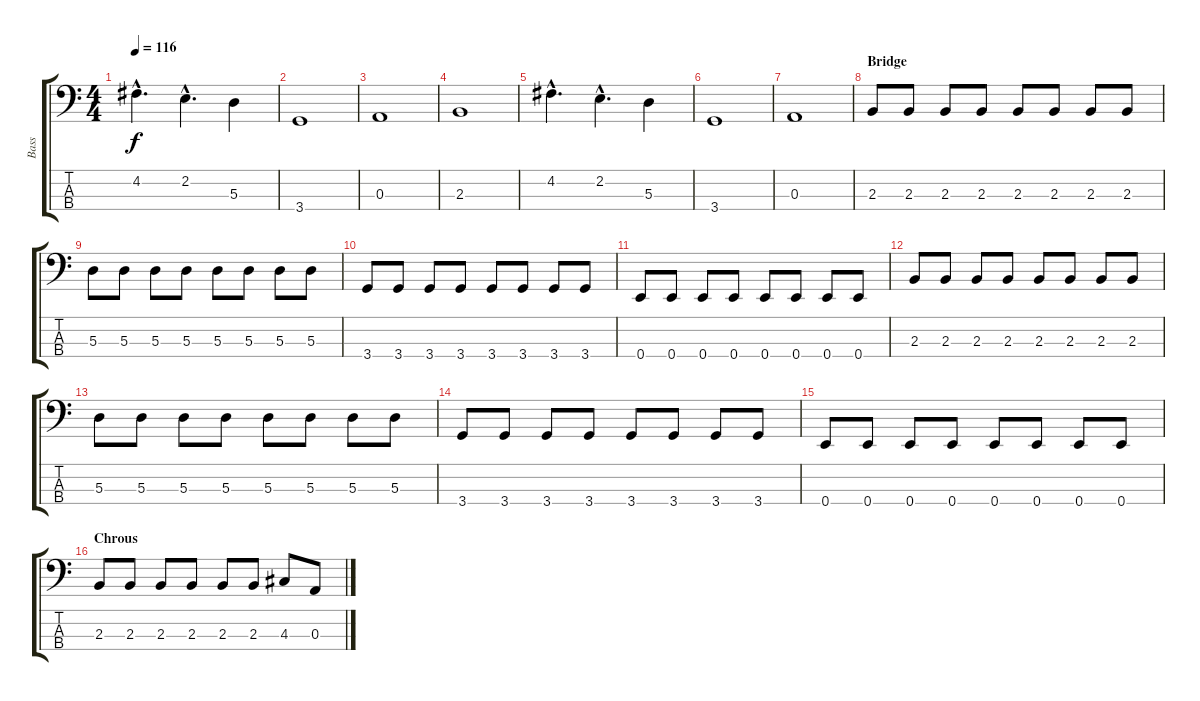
\track ("Bass" "Bass") {instrument electricbasspick}
\staff {score tabs}
\tuning (G2 D2 A1 E1) {hide}
\ts (4 4)
\tempo 116
\clef f4
\ks c
4.2{hac}.4{d dy f} 2.2{hac}.4{d} 5.3.4 |
3.4.1 |
0.3.1 |
2.3.1 |
4.2{hac}.4{d} 2.2{hac}.4{d} 5.3.4 |
3.4.1 |
0.3.1 |
\section ("" "Bridge")
2.3.8 2.3.8 2.3.8 2.3.8 2.3.8 2.3.8 2.3.8 2.3.8 |
5.3.8 5.3.8 5.3.8 5.3.8 5.3.8 5.3.8 5.3.8 5.3.8 |
3.4.8 3.4.8 3.4.8 3.4.8 3.4.8 3.4.8 3.4.8 3.4.8 |
0.4.8 0.4.8 0.4.8 0.4.8 0.4.8 0.4.8 0.4.8 0.4.8 |
2.3.8 2.3.8 2.3.8 2.3.8 2.3.8 2.3.8 2.3.8 2.3.8 |
5.3.8 5.3.8 5.3.8 5.3.8 5.3.8 5.3.8 5.3.8 5.3.8 |
3.4.8 3.4.8 3.4.8 3.4.8 3.4.8 3.4.8 3.4.8 3.4.8 |
0.4.8 0.4.8 0.4.8 0.4.8 0.4.8 0.4.8 0.4.8 0.4.8 |
\section ("" "Chrous")
2.3.8 2.3.8 2.3.8 2.3.8 2.3.8 2.3.8 4.3.8 0.3.8
